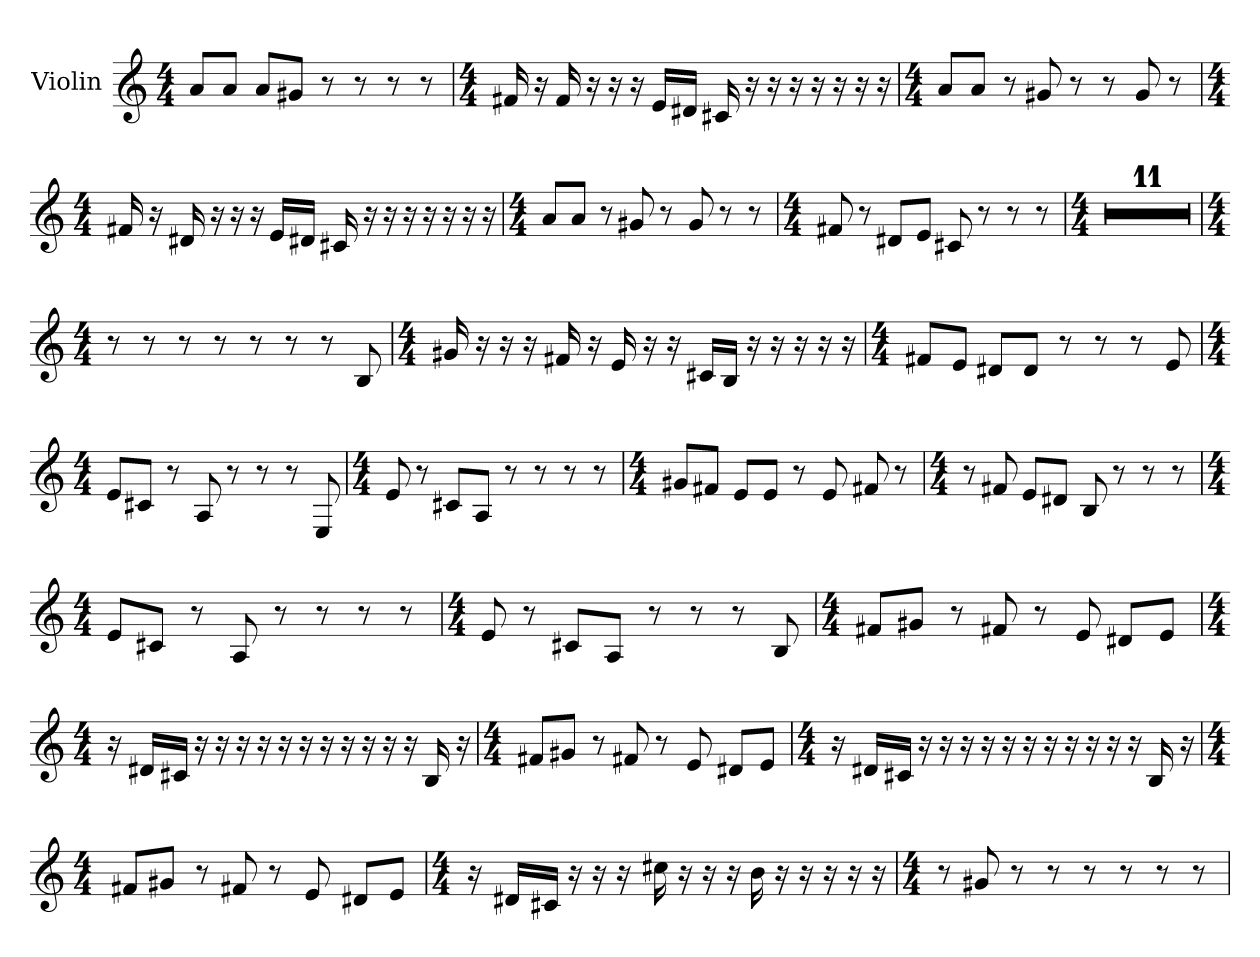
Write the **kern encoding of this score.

**kern
*part1
*staff1
*I"Violin
*I'Vln
*M4/4
=
8aL
8aJ
8aL
8g#XJ
8r
8r
8r
8r
=
*M4/4
16f#X
16r
16f#
16r
16r
16r
16eLL
16d#XJJ
16c#X
16r
16r
16r
16r
16r
16r
16r
=
*M4/4
8aL
8aJ
8r
8g#X
8r
8r
8g#
8r
=
*M4/4
16f#X
16r
16d#X
16r
16r
16r
16eLL
16d#XJJ
16c#X
16r
16r
16r
16r
16r
16r
16r
=
*M4/4
8aL
8aJ
8r
8g#X
8r
8g#
8r
8r
=
*M4/4
8f#X
8r
8d#XL
8eJ
8c#X
8r
8r
8r
=
*M4/4
1r
=
*M4/4
1r
=
*M4/4
1r
=
*M4/4
1r
=
*M4/4
1r
=
*M4/4
1r
=
*M4/4
1r
=
*M4/4
1r
=
*M4/4
1r
=
*M4/4
1r
=
*M4/4
1r
=
*M4/4
8r
8r
8r
8r
8r
8r
8r
8B
=
*M4/4
16g#X
16r
16r
16r
16f#X
16r
16e
16r
16r
16c#XLL
16BJJ
16r
16r
16r
16r
16r
=
*M4/4
8f#XL
8eJ
8d#XL
8d#J
8r
8r
8r
8e
=
*M4/4
8eL
8c#XJ
8r
8A
8r
8r
8r
8E
=
*M4/4
8e
8r
8c#XL
8AJ
8r
8r
8r
8r
=
*M4/4
8g#XL
8f#XJ
8eL
8eJ
8r
8e
8f#X
8r
=
*M4/4
8r
8f#X
8eL
8d#XJ
8B
8r
8r
8r
=
*M4/4
8eL
8c#XJ
8r
8A
8r
8r
8r
8r
=
*M4/4
8e
8r
8c#XL
8AJ
8r
8r
8r
8B
=
*M4/4
8f#XL
8g#XJ
8r
8f#X
8r
8e
8d#XL
8eJ
=
*M4/4
16r
16d#XLL
16c#XJJ
16r
16r
16r
16r
16r
16r
16r
16r
16r
16r
16r
16B
16r
=
*M4/4
8f#XL
8g#XJ
8r
8f#X
8r
8e
8d#XL
8eJ
=
*M4/4
16r
16d#XLL
16c#XJJ
16r
16r
16r
16r
16r
16r
16r
16r
16r
16r
16r
16B
16r
=
*M4/4
8f#XL
8g#XJ
8r
8f#X
8r
8e
8d#XL
8eJ
=
*M4/4
16r
16d#XLL
16c#XJJ
16r
16r
16r
16cc#X
16r
16r
16r
16b
16r
16r
16r
16r
16r
=
*M4/4
8r
8g#X
8r
8r
8r
8r
8r
8r
=
*-
